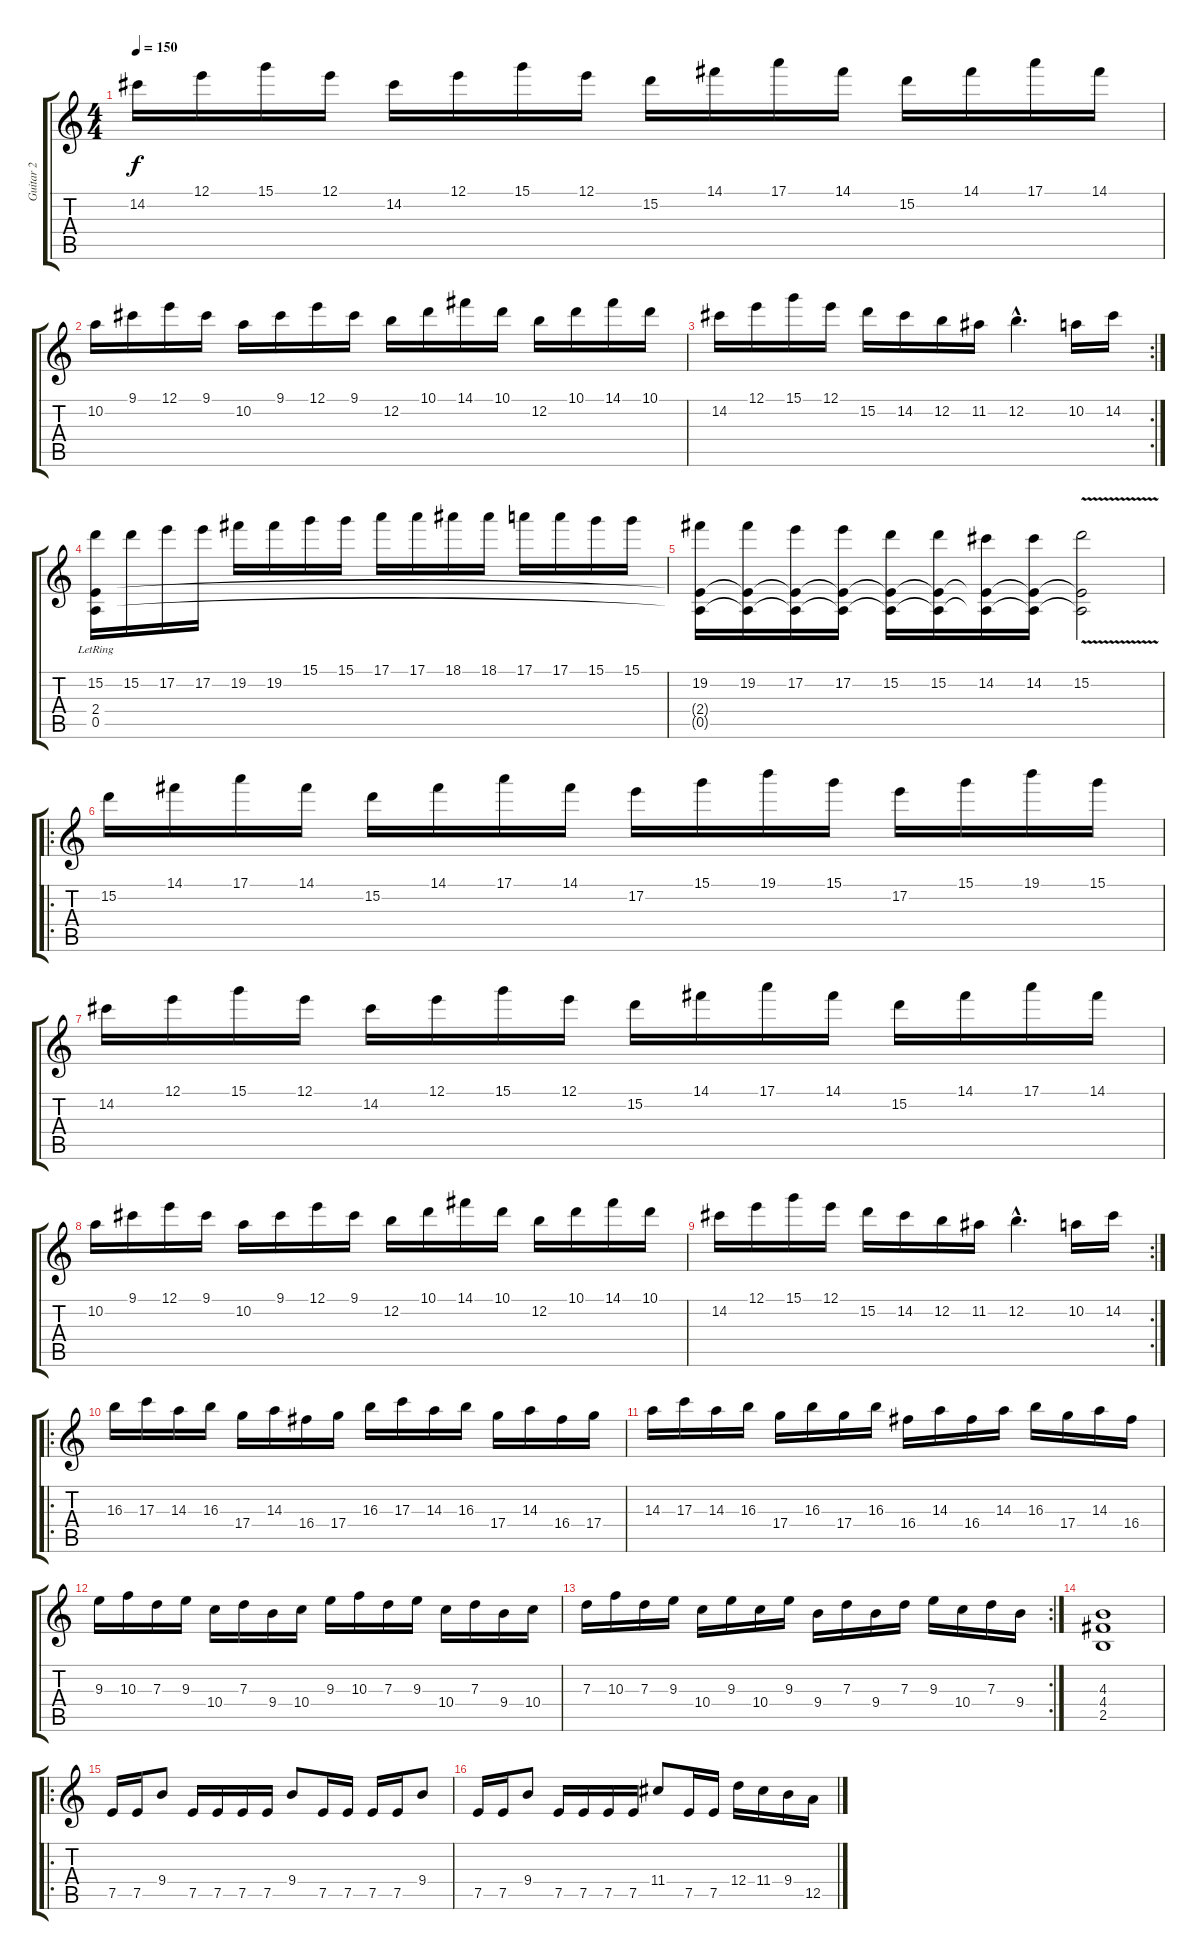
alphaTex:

\track ("Guitar 2" "Guitar 2") {instrument distortionguitar}
\staff {score tabs}
\tuning (E4 B3 G3 D3 A2 E2) {hide}
\ts (4 4)
\tempo 150
\clef g2
\ks c
14.2.16{dy f} 12.1.16 15.1.16 12.1.16 14.2.16 12.1.16 15.1.16 12.1.16 15.2.16 14.1.16 17.1.16 14.1.16 15.2.16 14.1.16 17.1.16 14.1.16 |
10.2.16 9.1.16 12.1.16 9.1.16 10.2.16 9.1.16 12.1.16 9.1.16 12.2.16 10.1.16 14.1.16 10.1.16 12.2.16 10.1.16 14.1.16 10.1.16 |
\rc 2
14.2.16 12.1.16 15.1.16 12.1.16 15.2.16 14.2.16 12.2.16 11.2.16 12.2{hac}.4{d} 10.2.16 14.2.16 |
(15.2 2.4{lr} 0.5{lr}).16 15.2.16 17.2.16 17.2.16 19.2.16 19.2.16 15.1.16 15.1.16 17.1.16 17.1.16 18.1.16 18.1.16 17.1.16 17.1.16 15.1.16 15.1.16 |
(19.2 2.4{t} 0.5{t}).16 (19.2 2.4{t} 0.5{t}).16 (17.2 2.4{t} 0.5{t}).16 (17.2 2.4{t} 0.5{t}).16 (15.2 2.4{t} 0.5{t}).16 (15.2 2.4{t} 0.5{t}).16 (14.2 2.4{t} 0.5{t}).16 (14.2 2.4{t} 0.5{t}).16 (15.2{v} 2.4{t} 0.5{t}).2 |
\ro
15.2.16 14.1.16 17.1.16 14.1.16 15.2.16 14.1.16 17.1.16 14.1.16 17.2.16 15.1.16 19.1.16 15.1.16 17.2.16 15.1.16 19.1.16 15.1.16 |
14.2.16 12.1.16 15.1.16 12.1.16 14.2.16 12.1.16 15.1.16 12.1.16 15.2.16 14.1.16 17.1.16 14.1.16 15.2.16 14.1.16 17.1.16 14.1.16 |
10.2.16 9.1.16 12.1.16 9.1.16 10.2.16 9.1.16 12.1.16 9.1.16 12.2.16 10.1.16 14.1.16 10.1.16 12.2.16 10.1.16 14.1.16 10.1.16 |
\rc 2
14.2.16 12.1.16 15.1.16 12.1.16 15.2.16 14.2.16 12.2.16 11.2.16 12.2{hac}.4{d} 10.2.16 14.2.16 |
\ro
16.3.16 17.3.16 14.3.16 16.3.16 17.4.16 14.3.16 16.4.16 17.4.16 16.3.16 17.3.16 14.3.16 16.3.16 17.4.16 14.3.16 16.4.16 17.4.16 |
14.3.16 17.3.16 14.3.16 16.3.16 17.4.16 16.3.16 17.4.16 16.3.16 16.4.16 14.3.16 16.4.16 14.3.16 16.3.16 17.4.16 14.3.16 16.4.16 |
9.3.16 10.3.16 7.3.16 9.3.16 10.4.16 7.3.16 9.4.16 10.4.16 9.3.16 10.3.16 7.3.16 9.3.16 10.4.16 7.3.16 9.4.16 10.4.16 |
\rc 2
7.3.16 10.3.16 7.3.16 9.3.16 10.4.16 9.3.16 10.4.16 9.3.16 9.4.16 7.3.16 9.4.16 7.3.16 9.3.16 10.4.16 7.3.16 9.4.16 |
(4.3 4.4 2.5).1 |
\ro
7.5.16 7.5.16 9.4.8 7.5.16 7.5.16 7.5.16 7.5.16 9.4.8 7.5.16 7.5.16 7.5.16 7.5.16 9.4.8 |
7.5.16 7.5.16 9.4.8 7.5.16 7.5.16 7.5.16 7.5.16 11.4.8 7.5.16 7.5.16 12.4.16 11.4.16 9.4.16 12.5.16
